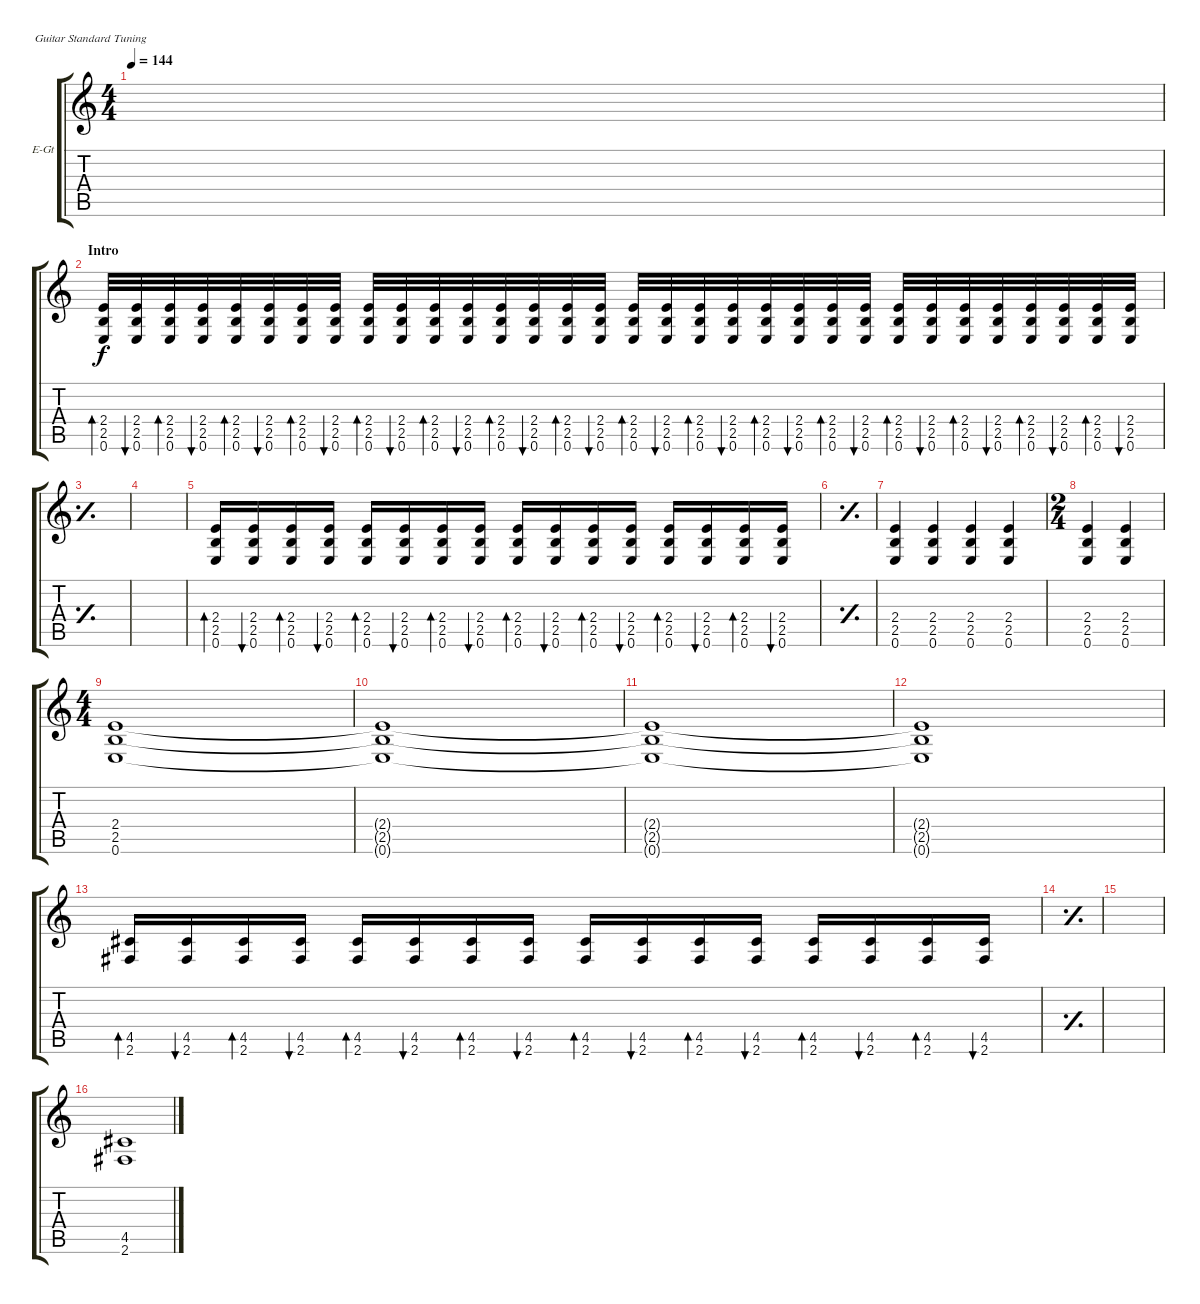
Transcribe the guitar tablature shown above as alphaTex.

\bracketExtendMode groupsimilarinstruments
\firstSystemTrackNameOrientation horizontal
\otherSystemsTrackNameOrientation horizontal
\track ("Gtr. I Rhytm" "E-Gt") {instrument overdrivenguitar}
\staff {score tabs}
\tuning (E4 B3 G3 D3 A2 E2)
\ts (4 4)
\beaming (8 2 2 2 2)
\tempo 144
\clef g2
\ks c
|
\section ("" "Intro")
(2.4 2.5 0.6).32{bd 120} (2.4 2.5 0.6).32{bu 120} (2.4 2.5 0.6).32{bd 120} (2.4 2.5 0.6).32{bu 120} (2.4 2.5 0.6).32{bd 120} (2.4 2.5 0.6).32{bu 120} (2.4 2.5 0.6).32{bd 120} (2.4 2.5 0.6).32{bu 120} (2.4 2.5 0.6).32{bd 120} (2.4 2.5 0.6).32{bu 120} (2.4 2.5 0.6).32{bd 120} (2.4 2.5 0.6).32{bu 120} (2.4 2.5 0.6).32{bd 120} (2.4 2.5 0.6).32{bu 120} (2.4 2.5 0.6).32{bd 120} (2.4 2.5 0.6).32{bu 120} (2.4 2.5 0.6).32{bd 120} (2.4 2.5 0.6).32{bu 120} (2.4 2.5 0.6).32{bd 120} (2.4 2.5 0.6).32{bu 120} (2.4 2.5 0.6).32{bd 120} (2.4 2.5 0.6).32{bu 120} (2.4 2.5 0.6).32{bd 120} (2.4 2.5 0.6).32{bu 120} (2.4 2.5 0.6).32{bd 120} (2.4 2.5 0.6).32{bu 120} (2.4 2.5 0.6).32{bd 120} (2.4 2.5 0.6).32{bu 120} (2.4 2.5 0.6).32{bd 120} (2.4 2.5 0.6).32{bu 120} (2.4 2.5 0.6).32{bd 120} (2.4 2.5 0.6).32{bu 120} |
\simile simple
|
|
\simile none
(2.4 2.5 0.6).16{bd 60} (2.4 2.5 0.6).16{bu 60} (2.4 2.5 0.6).16{bd 60} (2.4 2.5 0.6).16{bu 60} (2.4 2.5 0.6).16{bd 60} (2.4 2.5 0.6).16{bu 60} (2.4 2.5 0.6).16{bd 60} (2.4 2.5 0.6).16{bu 60} (2.4 2.5 0.6).16{bd 60} (2.4 2.5 0.6).16{bu 60} (2.4 2.5 0.6).16{bd 60} (2.4 2.5 0.6).16{bu 60} (2.4 2.5 0.6).16{bd 60} (2.4 2.5 0.6).16{bu 60} (2.4 2.5 0.6).16{bd 60} (2.4 2.5 0.6).16{bu 60} |
\simile simple
|
\simile none
(2.4 2.5 0.6).4 (2.4 2.5 0.6).4 (2.4 2.5 0.6).4 (2.4 2.5 0.6).4 |
\ts (2 4)
\beaming (8 2 2)
(2.4 2.5 0.6).4 (2.4 2.5 0.6).4 |
\ts (4 4)
\beaming (8 2 2 2 2)
(2.4 2.5 0.6).1 |
(2.4{t} 2.5{t} 0.6{t}).1 |
(2.4{t} 2.5{t} 0.6{t}).1 |
(2.4{t} 2.5{t} 0.6{t}).1 |
(4.5 2.6).16{bd 120} (4.5 2.6).16{bu 120} (4.5 2.6).16{bd 120} (4.5 2.6).16{bu 120} (4.5 2.6).16{bd 120} (4.5 2.6).16{bu 120} (4.5 2.6).16{bd 120} (4.5 2.6).16{bu 120} (4.5 2.6).16{bd 120} (4.5 2.6).16{bu 120} (4.5 2.6).16{bd 120} (4.5 2.6).16{bu 120} (4.5 2.6).16{bd 120} (4.5 2.6).16{bu 120} (4.5 2.6).16{bd 120} (4.5 2.6).16{bu 120} |
\simile simple
|
|
\simile none
(4.5 2.6).1
